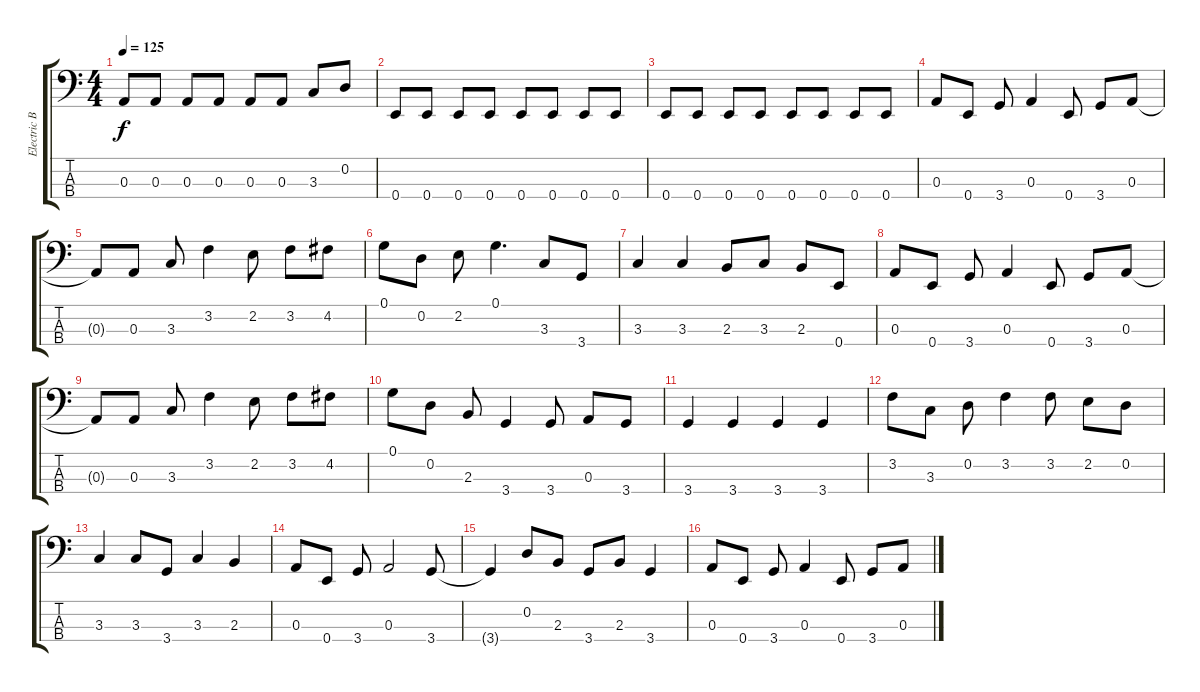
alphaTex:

\track ("Electric Bass (finger)" "Electric B") {instrument electricbassfinger}
\staff {score tabs}
\tuning (G2 D2 A1 E1) {hide}
\ts (4 4)
\tempo 125
\clef f4
\ks c
0.3.8{dy f} 0.3.8 0.3.8 0.3.8 0.3.8 0.3.8 3.3.8 0.2.8 |
0.4.8 0.4.8 0.4.8 0.4.8 0.4.8 0.4.8 0.4.8 0.4.8 |
0.4.8 0.4.8 0.4.8 0.4.8 0.4.8 0.4.8 0.4.8 0.4.8 |
0.3.8 0.4.8 3.4.8 0.3.4 0.4.8 3.4.8 0.3.8 |
0.3{t}.8 0.3.8 3.3.8 3.2.4 2.2.8 3.2.8 4.2.8 |
0.1.8 0.2.8 2.2.8 0.1.4{d} 3.3.8 3.4.8 |
3.3.4 3.3.4 2.3.8 3.3.8 2.3.8 0.4.8 |
0.3.8 0.4.8 3.4.8 0.3.4 0.4.8 3.4.8 0.3.8 |
0.3{t}.8 0.3.8 3.3.8 3.2.4 2.2.8 3.2.8 4.2.8 |
0.1.8 0.2.8 2.3.8 3.4.4 3.4.8 0.3.8 3.4.8 |
3.4.4 3.4.4 3.4.4 3.4.4 |
3.2.8 3.3.8 0.2.8 3.2.4 3.2.8 2.2.8 0.2.8 |
3.3.4 3.3.8 3.4.8 3.3.4 2.3.4 |
0.3.8 0.4.8 3.4.8 0.3.2 3.4.8 |
3.4{t}.4 0.2.8 2.3.8 3.4.8 2.3.8 3.4.4 |
0.3.8 0.4.8 3.4.8 0.3.4 0.4.8 3.4.8 0.3.8
